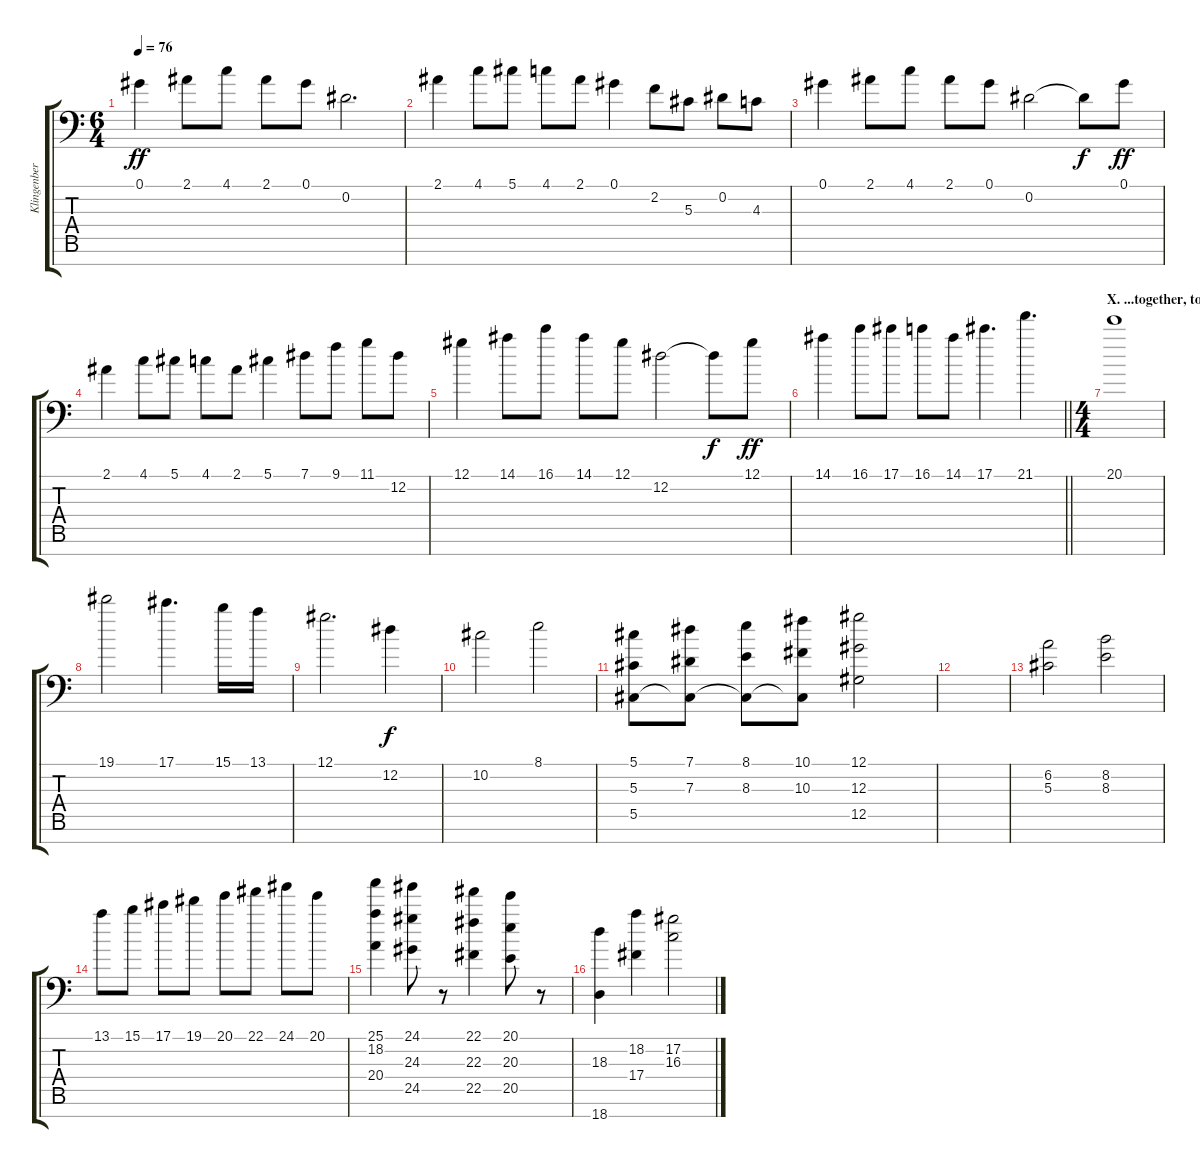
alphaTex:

\track ("Klingenberg (Strings)" "Klingenber") {instrument stringensemble2}
\staff {score tabs}
\tuning (Ab4 Eb4 Ab3 Db3 Ab2 Eb2 Ab1) {hide}
\ts (6 4)
\tempo 76
\clef f4
\ks c
0.1.4{dy ff} 2.1.8 4.1.8 2.1.8 0.1.8 0.2.2{d} |
2.1.4 4.1.8 5.1.8 4.1.8 2.1.8 0.1.4 2.2.8 5.3.8 0.2.8 4.3.8 |
0.1.4 2.1.8 4.1.8 2.1.8 0.1.8 0.2.2 0.2{t}.8{dy f} 0.1.8{dy ff} |
2.1.4 4.1.8 5.1.8 4.1.8 2.1.8 5.1.4 7.1.8 9.1.8 11.1.8 12.2.8 |
12.1.4 14.1.8 16.1.8 14.1.8 12.1.8 12.2.2 12.2{t}.8{dy f} 12.1.8{dy ff} |
\barLineRight lightlight
14.1.4 16.1.8 17.1.8 16.1.8 14.1.8 17.1.4{d} 21.1.4{d} |
\ts (4 4)
\section ("" "X. ...together, today, for all eternity.")
20.1.1{instrument stringensemble2} |
19.1.2 17.1.4{d} 15.1.16 13.1.16 |
12.1.2{d} 12.2.4{dy f} |
10.2.2 8.1.2 |
(5.1 5.3 5.5).8 (7.1 7.3 5.5{t}).8 (8.1 8.3 5.5{t}).8 (10.1 10.3 5.5{t}).8 (12.1 12.3 12.5).2 |
|
(6.2 5.3).2 (8.2 8.3).2 |
13.1.8 15.1.8 17.1.8 19.1.8 20.1.8 22.1.8 24.1.8 20.1.8 |
(25.1 18.2 20.4).4 (24.1 24.3 24.5).8 r.8 (22.1 22.3 22.5).4 (20.1 20.3 20.5).8 r.8 |
(18.3 18.7).4 (18.2 17.4).4 (17.2 16.3).2
